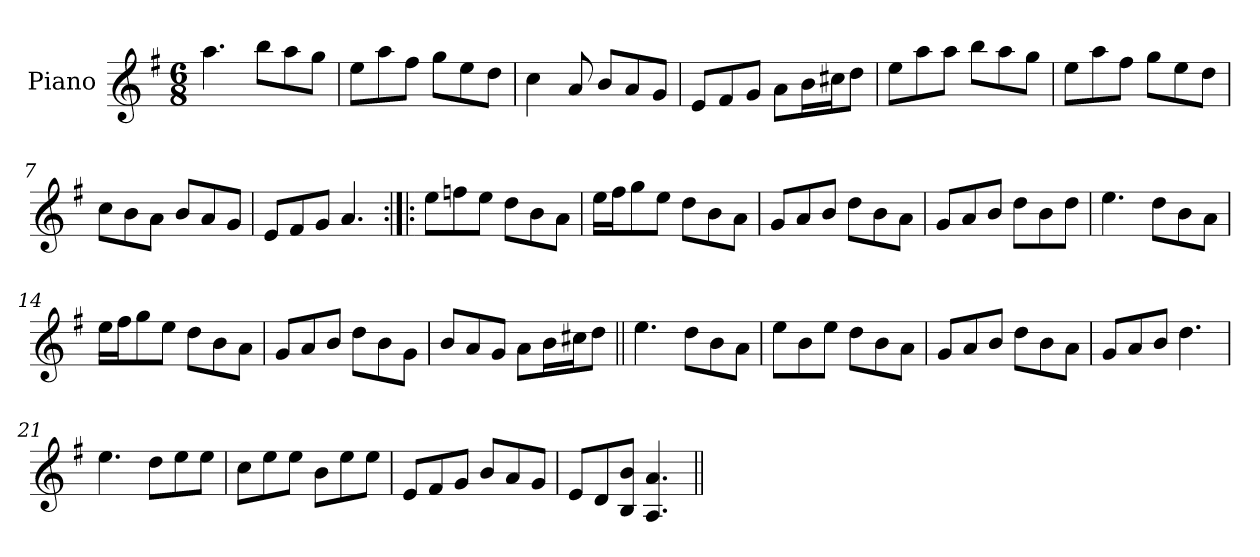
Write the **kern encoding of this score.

**kern
*part1
*staff1
*I"Piano
*I'Pno
*clefG2
*k[f#]
*G:
*M6/8
=1
4.aa\
8bb\L
8aa\
8gg\J
=2
8ee\L
8aa\
8ff#\J
8gg\L
8ee\
8dd\J
=3
4cc\
8a/
8b/L
8a/
8g/J
=4
8e/L
8f#/
8g/J
8a\L
16b\L
16cc#X\J
8dd\J
!!LO:LB:g=z
=5
8ee\L
8aa\
8aa\J
8bb\L
8aa\
8gg\J
=6
8ee\L
8aa\
8ff#\J
8gg\L
8ee\
8dd\J
=7
8cc\L
8b\
8a\J
8b/L
8a/
8g/J
=8
8e/L
8f#/
8g/J
4.a/
!!LO:LB:g=z
=9:|!|:
8ee\L
8ffn\
8ee\J
8dd\L
8b\
8a\J
=10
16ee\LL
16ff#\J
8gg\
8ee\J
8dd\L
8b\
8a\J
=11
8g/L
8a/
8b/J
8dd\L
8b\
8a\J
=12
8g/L
8a/
8b/J
8dd\L
8b\
8dd\J
!!LO:LB:g=z
=13
4.ee\
8dd\L
8b\
8a\J
=14
16ee\LL
16ff#\J
8gg\
8ee\J
8dd\L
8b\
8a\J
=15
8g/L
8a/
8b/J
8dd\L
8b\
8g\J
=16
8b/L
8a/
8g/J
8a\L
16b\L
16cc#X\J
8dd\J
!!LO:LB:g=z
=17||
4.ee\
8dd\L
8b\
8a\J
=18
8ee\L
8b\
8ee\J
8dd\L
8b\
8a\J
=19
8g/L
8a/
8b/J
8dd\L
8b\
8a\J
=20
8g/L
8a/
8b/J
4.dd\
!!LO:LB:g=z
=21
4.ee\
8dd\L
8ee\
8ee\J
=22
8cc\L
8ee\
8ee\J
8b\L
8ee\
8ee\J
=23
8e/L
8f#/
8g/J
8b/L
8a/
8g/J
=24
8e/L
8d/
8B/ 8b/J
4.A/ 4.a/
=||
*-
